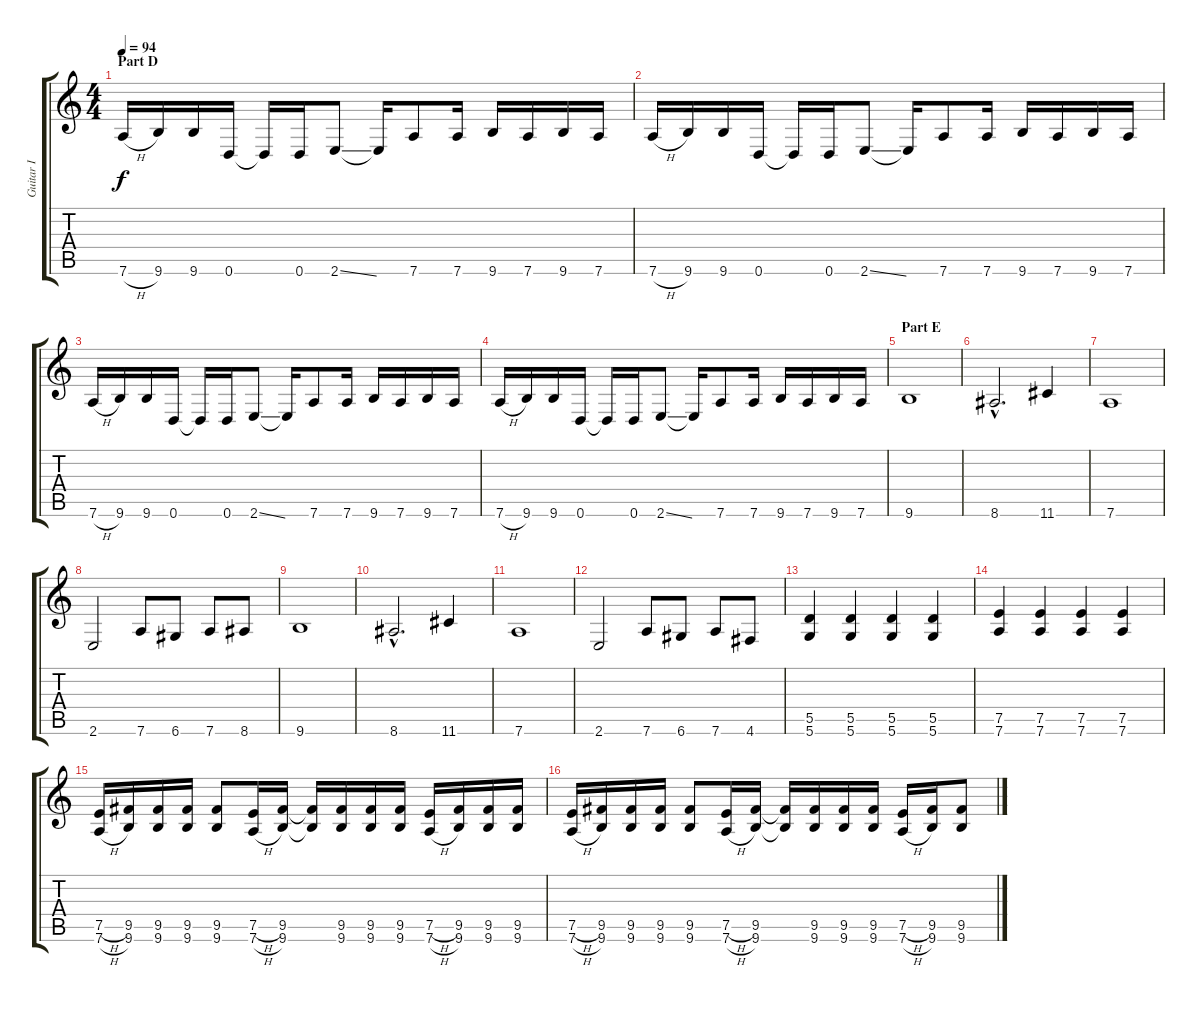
\track ("Guitar I" "Guitar I") {instrument distortionguitar}
\staff {score tabs}
\tuning (E4 B3 G3 D3 A2 D2) {hide}
\ts (4 4)
\section ("" "Part D")
\tempo 94
\clef g2
\ks c
7.6{h}.16{dy f} 9.6.16 9.6.16 0.6.16 0.6{t}.16 0.6.16 2.6{ss}.8 2.6{t}.16 7.6.8 7.6.16 9.6.16 7.6.16 9.6.16 7.6.16 |
7.6{h}.16 9.6.16 9.6.16 0.6.16 0.6{t}.16 0.6.16 2.6{ss}.8 2.6{t}.16 7.6.8 7.6.16 9.6.16 7.6.16 9.6.16 7.6.16 |
7.6{h}.16 9.6.16 9.6.16 0.6.16 0.6{t}.16 0.6.16 2.6{ss}.8 2.6{t}.16 7.6.8 7.6.16 9.6.16 7.6.16 9.6.16 7.6.16 |
7.6{h}.16 9.6.16 9.6.16 0.6.16 0.6{t}.16 0.6.16 2.6{ss}.8 2.6{t}.16 7.6.8 7.6.16 9.6.16 7.6.16 9.6.16 7.6.16 |
\section ("" "Part E")
9.6.1 |
8.6{hac}.2{d} 11.6.4 |
7.6.1 |
2.6.2 7.6.8 6.6.8 7.6.8 8.6.8 |
9.6.1 |
8.6{hac}.2{d} 11.6.4 |
7.6.1 |
2.6.2 7.6.8 6.6.8 7.6.8 4.6.8 |
(5.5 5.6).4 (5.5 5.6).4 (5.5 5.6).4 (5.5 5.6).4 |
(7.5 7.6).4 (7.5 7.6).4 (7.5 7.6).4 (7.5 7.6).4 |
(7.5{h} 7.6{h}).16 (9.5 9.6).16 (9.5 9.6).16 (9.5 9.6).16 (9.5 9.6).8 (7.5{h} 7.6{h}).16 (9.5 9.6).16 (9.5{t} 9.6{t}).16 (9.5 9.6).16 (9.5 9.6).16 (9.5 9.6).16 (7.5{h} 7.6{h}).16 (9.5 9.6).16 (9.5 9.6).16 (9.5 9.6).16 |
(7.5{h} 7.6{h}).16 (9.5 9.6).16 (9.5 9.6).16 (9.5 9.6).16 (9.5 9.6).8 (7.5{h} 7.6{h}).16 (9.5 9.6).16 (9.5{t} 9.6{t}).16 (9.5 9.6).16 (9.5 9.6).16 (9.5 9.6).16 (7.5{h} 7.6{h}).16 (9.5 9.6).16 (9.5 9.6).8
